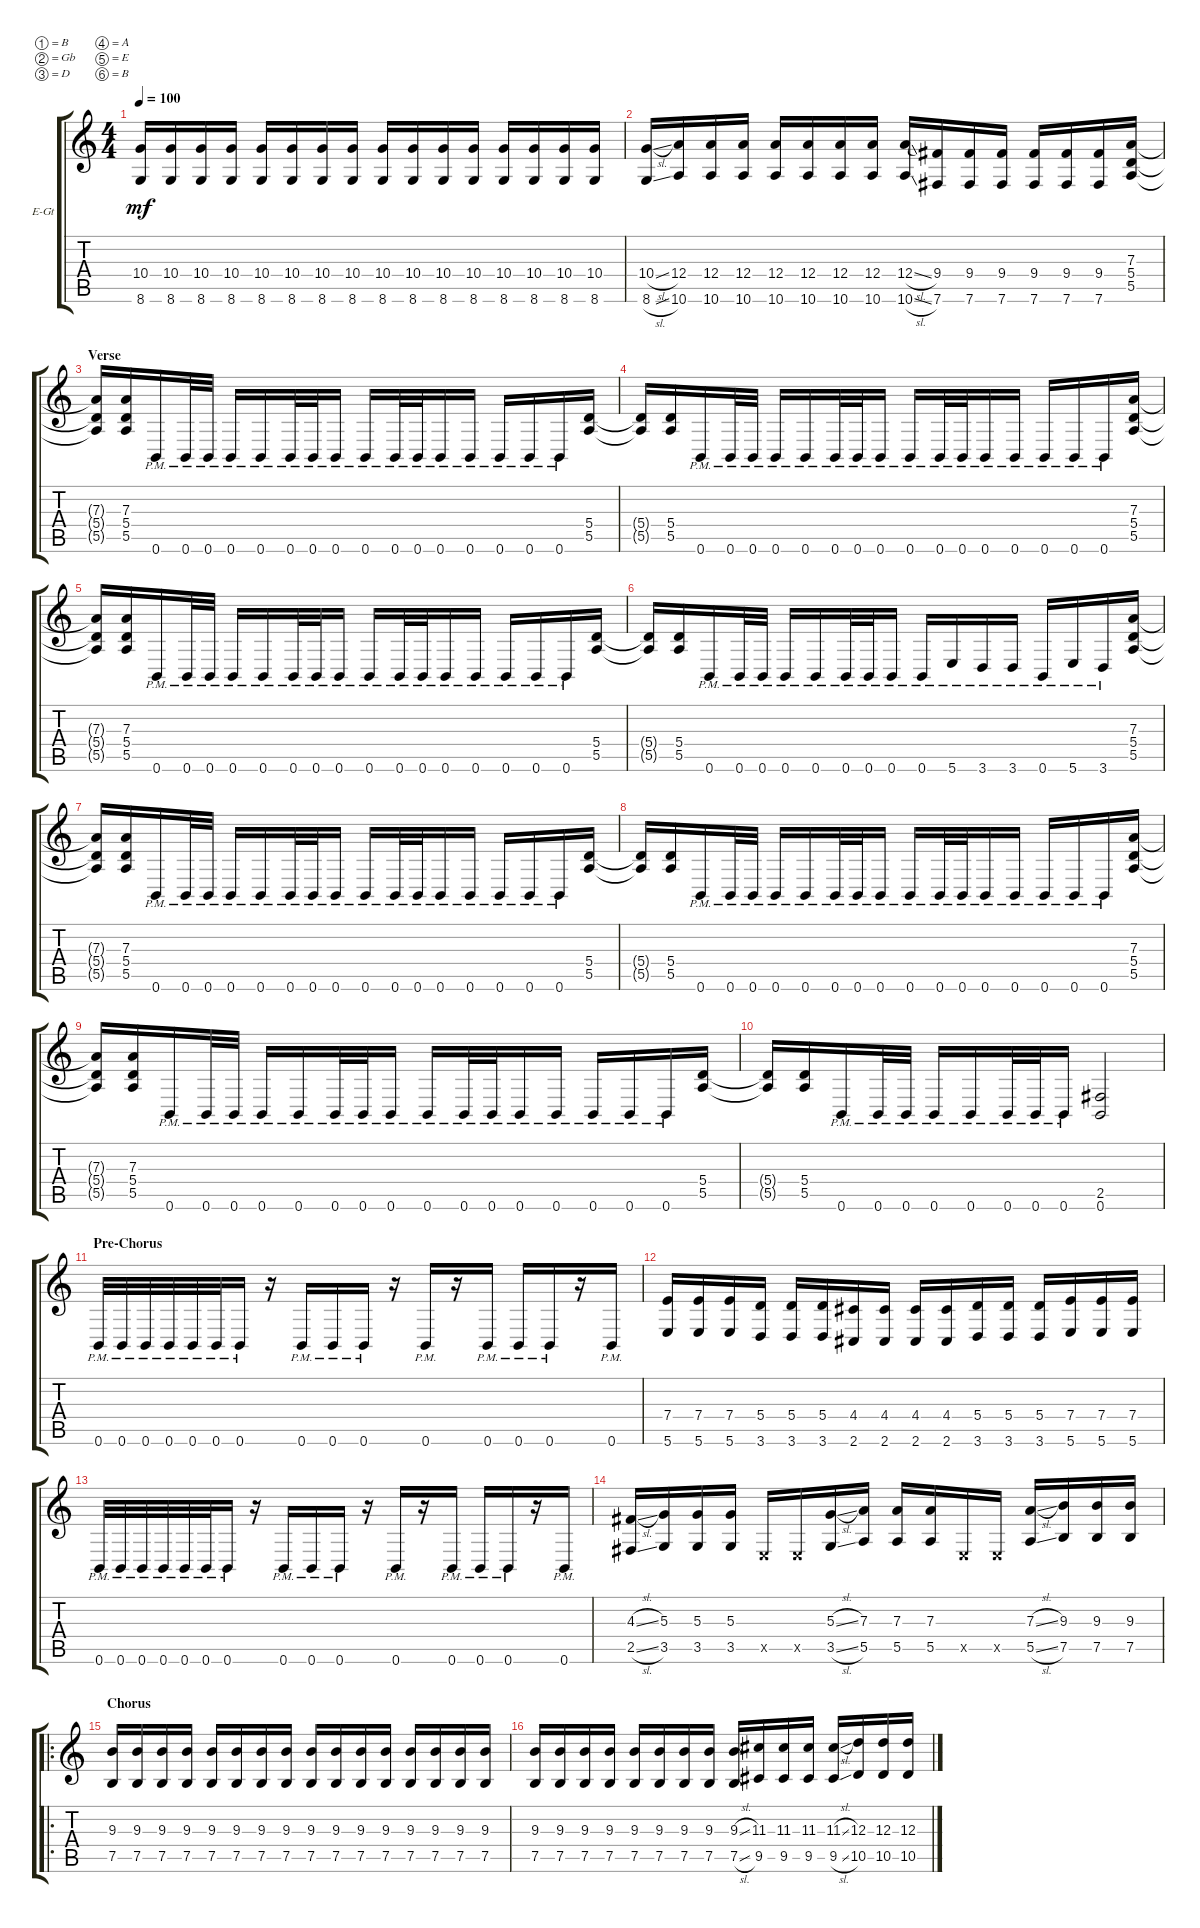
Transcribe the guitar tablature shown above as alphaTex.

\bracketExtendMode groupsimilarinstruments
\firstSystemTrackNameOrientation horizontal
\otherSystemsTrackNameOrientation horizontal
\track ("Electric Guitar 1" "E-Gt") {instrument distortionguitar}
\staff {score tabs}
\tuning (B3 Gb3 D3 A2 E2 B1)
\ts (4 4)
\tempo 100
\clef g2
\ks c
(8.6 10.4).16{dy mf} (8.6 10.4).16 (8.6 10.4).16 (8.6 10.4).16 (8.6 10.4).16 (8.6 10.4).16 (8.6 10.4).16 (8.6 10.4).16 (8.6 10.4).16 (8.6 10.4).16 (8.6 10.4).16 (8.6 10.4).16 (8.6 10.4).16 (8.6 10.4).16 (8.6 10.4).16 (8.6 10.4).16 |
(8.6{sl} 10.4{sl}).16 (10.6 12.4).16 (10.6 12.4).16 (10.6 12.4).16 (10.6 12.4).16 (10.6 12.4).16 (10.6 12.4).16 (10.6 12.4).16 (10.6{sl} 12.4{sl}).16 (7.6 9.4).16 (9.4 7.6).16 (9.4 7.6).16 (9.4 7.6).16 (9.4 7.6).16 (9.4 7.6).16 (5.4 5.5 7.3).16 |
\section ("" "Verse")
(5.5{t} 7.3{t} 5.4{t}).16 (7.3 5.5 5.4).16 0.6{pm}.16 0.6{pm}.32 0.6{pm}.32 0.6{pm}.16 0.6{pm}.16 0.6{pm}.32 0.6{pm}.32 0.6{pm}.16 0.6{pm}.16 0.6{pm}.32 0.6{pm}.32 0.6{pm}.16 0.6{pm}.16 0.6{pm}.16 0.6{pm}.16 0.6{pm}.16 (5.5 5.4).16 |
(5.5{t} 5.4{t}).16 (5.5 5.4).16 0.6{pm}.16 0.6{pm}.32 0.6{pm}.32 0.6{pm}.16 0.6{pm}.16 0.6{pm}.32 0.6{pm}.32 0.6{pm}.16 0.6{pm}.16 0.6{pm}.32 0.6{pm}.32 0.6{pm}.16 0.6{pm}.16 0.6{pm}.16 0.6{pm}.16 0.6{pm}.16 (5.5 7.3 5.4).16 |
(5.5{t} 7.3{t} 5.4{t}).16 (7.3 5.5 5.4).16 0.6{pm}.16 0.6{pm}.32 0.6{pm}.32 0.6{pm}.16 0.6{pm}.16 0.6{pm}.32 0.6{pm}.32 0.6{pm}.16 0.6{pm}.16 0.6{pm}.32 0.6{pm}.32 0.6{pm}.16 0.6{pm}.16 0.6{pm}.16 0.6{pm}.16 0.6{pm}.16 (5.5 5.4).16 |
(5.5{t} 5.4{t}).16 (5.5 5.4).16 0.6{pm}.16 0.6{pm}.32 0.6{pm}.32 0.6{pm}.16 0.6{pm}.16 0.6{pm}.32 0.6{pm}.32 0.6{pm}.16 0.6{pm}.16 5.6{pm}.16 3.6{pm}.16 3.6{pm}.16 0.6{pm}.16 5.6{pm}.16 3.6{pm}.16 (5.5 7.3 5.4).16 |
(5.5{t} 7.3{t} 5.4{t}).16 (7.3 5.5 5.4).16 0.6{pm}.16 0.6{pm}.32 0.6{pm}.32 0.6{pm}.16 0.6{pm}.16 0.6{pm}.32 0.6{pm}.32 0.6{pm}.16 0.6{pm}.16 0.6{pm}.32 0.6{pm}.32 0.6{pm}.16 0.6{pm}.16 0.6{pm}.16 0.6{pm}.16 0.6{pm}.16 (5.5 5.4).16 |
(5.5{t} 5.4{t}).16 (5.5 5.4).16 0.6{pm}.16 0.6{pm}.32 0.6{pm}.32 0.6{pm}.16 0.6{pm}.16 0.6{pm}.32 0.6{pm}.32 0.6{pm}.16 0.6{pm}.16 0.6{pm}.32 0.6{pm}.32 0.6{pm}.16 0.6{pm}.16 0.6{pm}.16 0.6{pm}.16 0.6{pm}.16 (5.5 7.3 5.4).16 |
(5.5{t} 7.3{t} 5.4{t}).16 (7.3 5.5 5.4).16 0.6{pm}.16 0.6{pm}.32 0.6{pm}.32 0.6{pm}.16 0.6{pm}.16 0.6{pm}.32 0.6{pm}.32 0.6{pm}.16 0.6{pm}.16 0.6{pm}.32 0.6{pm}.32 0.6{pm}.16 0.6{pm}.16 0.6{pm}.16 0.6{pm}.16 0.6{pm}.16 (5.5 5.4).16 |
(5.5{t} 5.4{t}).16 (5.5 5.4).16 0.6{pm}.16 0.6{pm}.32 0.6{pm}.32 0.6{pm}.16 0.6{pm}.16 0.6{pm}.32 0.6{pm}.32 0.6{pm}.16 (0.6 2.5).2 |
\section ("" "Pre-Chorus")
0.6{pm}.32 0.6{pm}.32 0.6{pm}.32 0.6{pm}.32 0.6{pm}.32 0.6{pm}.32 0.6{pm}.16 r.16 0.6{pm}.16 0.6{pm}.16 0.6{pm}.16 r.16 0.6{pm}.16 r.16 0.6{pm}.16 0.6{pm}.16 0.6{pm}.16 r.16 0.6{pm}.16 |
(5.6 7.4).16 (5.6 7.4).16 (5.6 7.4).16 (3.6 5.4).16 (3.6 5.4).16 (3.6 5.4).16 (2.6 4.4).16 (2.6 4.4).16 (2.6 4.4).16 (2.6 4.4).16 (3.6 5.4).16 (3.6 5.4).16 (3.6 5.4).16 (5.6 7.4).16 (5.6 7.4).16 (5.6 7.4).16 |
0.6{pm}.32 0.6{pm}.32 0.6{pm}.32 0.6{pm}.32 0.6{pm}.32 0.6{pm}.32 0.6{pm}.16 r.16 0.6{pm}.16 0.6{pm}.16 0.6{pm}.16 r.16 0.6{pm}.16 r.16 0.6{pm}.16 0.6{pm}.16 0.6{pm}.16 r.16 0.6{pm}.16 |
(2.5{sl} 4.3{sl}).16 (3.5 5.3).16 (3.5 5.3).16 (3.5 5.3).16 0.5{x}.16 0.5{x}.16 (3.5{sl} 5.3{sl}).16 (5.5 7.3).16 (5.5 7.3).16 (5.5 7.3).16 0.5{x}.16 0.5{x}.16 (5.5{sl} 7.3{sl}).16 (7.5 9.3).16 (7.5 9.3).16 (7.5 9.3).16 |
\ro
\section ("" "Chorus")
(7.5 9.3).16 (7.5 9.3).16 (7.5 9.3).16 (7.5 9.3).16 (7.5 9.3).16 (7.5 9.3).16 (7.5 9.3).16 (7.5 9.3).16 (7.5 9.3).16 (7.5 9.3).16 (7.5 9.3).16 (7.5 9.3).16 (7.5 9.3).16 (7.5 9.3).16 (7.5 9.3).16 (7.5 9.3).16 |
(7.5 9.3).16 (7.5 9.3).16 (7.5 9.3).16 (7.5 9.3).16 (7.5 9.3).16 (7.5 9.3).16 (7.5 9.3).16 (7.5 9.3).16 (7.5{sl} 9.3{sl}).16 (9.5 11.3).16 (9.5 11.3).16 (9.5 11.3).16 (9.5{sl} 11.3{sl}).16 (10.5 12.3).16 (10.5 12.3).16 (10.5 12.3).16
